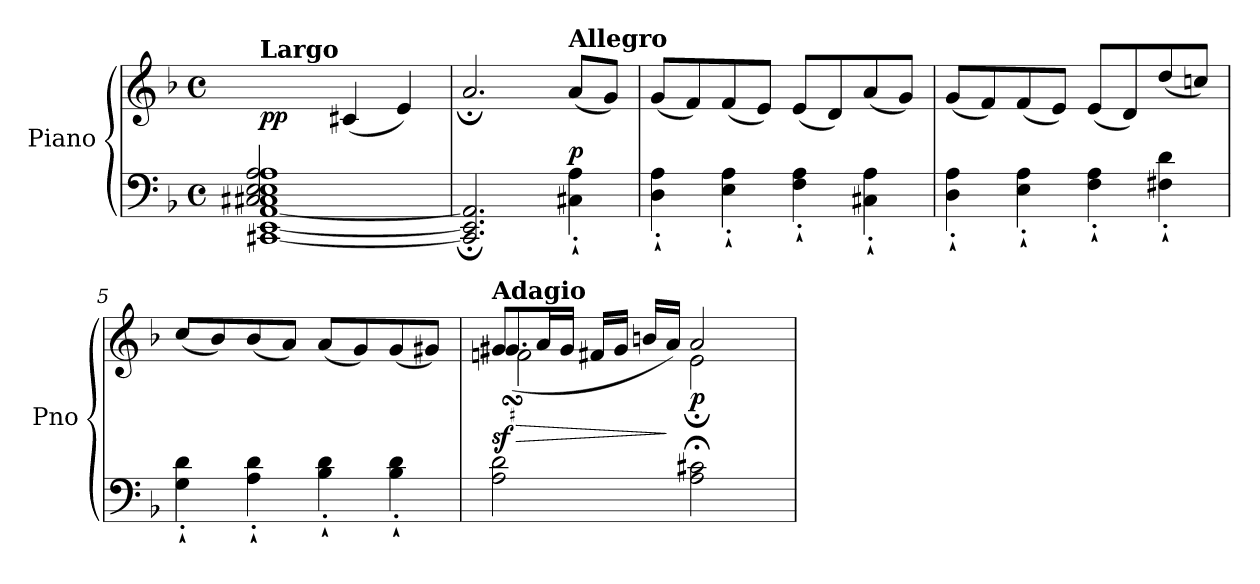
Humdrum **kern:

**kern	**kern	**dynam
*part1	*part1	*part1
*staff2	*staff1	*staff1/2
*I"Piano	*	*
*I'Pno	*	*
*clefF4	*clefG2	*
*k[b-]	*k[b-]	*
*M4/4	*M4/4	*
*met(c)	*met(c)	*
=1	=1	=1
*^	*^	*
*	*^	*	*	*
!	!	!	!LO:TX:a:B:t=Largo	!	!
!	!	!	!	!	!LO:DY:b
1ryy	[1CC#X [1EE [1AA 1C#X 1E 1A	2C#/ 2E/ 2A/	1ryy	2ryy	pp
.	.	2ryy	.	(<4c#X/	.
.	.	.	.	4e/)	.
*	*v	*v	*	*	*
=2	=2	=2	=2	=2
1ryy	2.CC#/];< 2.EE/];< 2.AA/];<	1ryy	2.a;</	.
!	!	!	!LO:TX:a:B:t=Allegro	!
!	!	!	!	!LO:DY:a=2
.	4C#X\'` 4A\'`	.	(<8a/L	p
.	.	.	8g/J)	.
=3	=3	=3	=3	=3
1ryy	4D\'` 4A\'`	1ryy	(<8g/L	.
.	.	.	8f/)	.
.	4E\'` 4A\'`	.	(<8f/	.
.	.	.	8e/J)	.
.	4F\'` 4A\'`	.	(<8e/L	.
.	.	.	8d/)	.
.	4C#X\'` 4A\'`	.	(<8a/	.
.	.	.	8g/J)	.
=4	=4	=4	=4	=4
1ryy	4D\'` 4A\'`	1ryy	(<8g/L	.
.	.	.	8f/)	.
.	4E\'` 4A\'`	.	(<8f/	.
.	.	.	8e/J)	.
.	4F\'` 4A\'`	.	(<8e/L	.
.	.	.	8d/)	.
!	!	!	!	!LO:DY:b
.	4F#X\'` 4d\'`	.	(<8dd/	other-dynamics
.	.	.	8ccn/J)	.
=5	=5	=5	=5	=5
1ryy	4G\'` 4d\'`	1ryy	(<8cc/L	.
.	.	.	8b-/)	.
.	4A\'` 4d\'`	.	(<8b-/	.
.	.	.	8a/J)	.
.	4B-\'` 4d\'`	.	(<8a/L	.
.	.	.	8g/)	.
.	4B-\'` 4d\'`	.	(<8g/	.
.	.	.	8g#X/J)	.
*v	*v	*	*	*
!!LO:LB:g=z
=6	=6	=6	=6
!	!LO:TX:a:B:t=Adagio	!	!
!	!	!	!LO:HP:b
*	*	*^	*
!	!	!	!	!LO:DY:n=1:b
2A\ 2d\	8g#XL	(>4.g#sSsS/	2fn\	> sf
.	16aL	.	.	.
.	16g#JJ	.	.	.
.	16f#XLL	.	.	.
.	16g#JJ	.	.	.
.	2ryy	16bn/LL	.	.
.	.	16a/JJ)	.	]
!	!	!	!	!LO:DY:n=2:b
2A\; 2c#X\;	.	2a;</	2e\	p
.	8ryy	.	.	.
*	*v	*v	*v	*
=	=	=
*-	*-	*-
